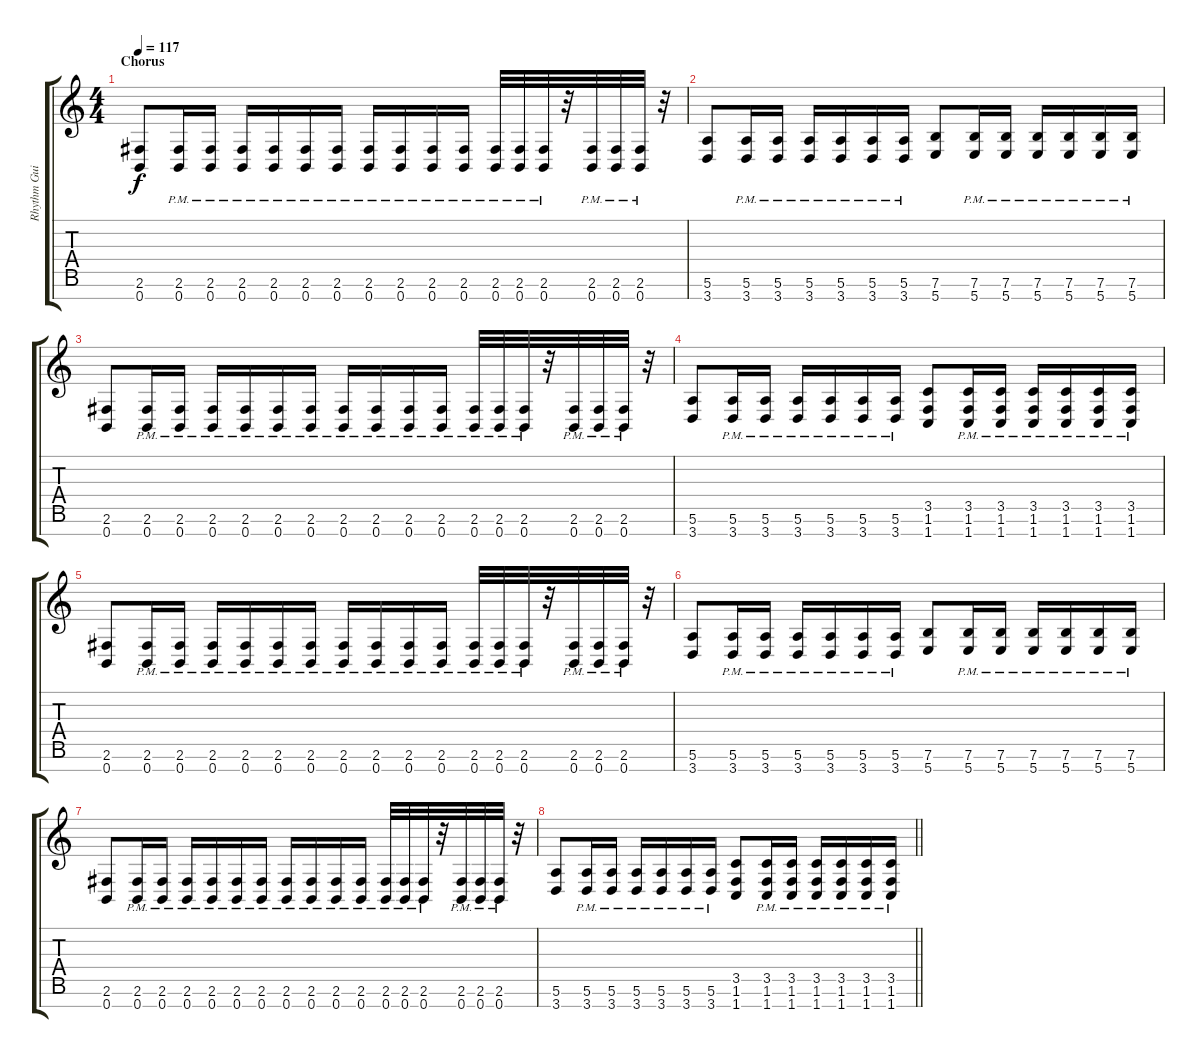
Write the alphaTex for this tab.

\track ("Rhythm Guitar 2" "Rhythm Gui") {instrument overdrivenguitar}
\staff {score tabs}
\tuning (E4 B3 G3 D3 A2 E2 B1) {hide}
\ts (4 4)
\section ("" "Chorus")
\tempo 117
\clef g2
\ks c
(2.6 0.7).8{dy f} (2.6{pm} 0.7{pm}).16 (2.6{pm} 0.7{pm}).16 (2.6{pm} 0.7{pm}).16 (2.6{pm} 0.7{pm}).16 (2.6{pm} 0.7{pm}).16 (2.6{pm} 0.7{pm}).16 (2.6{pm} 0.7{pm}).16 (2.6{pm} 0.7{pm}).16 (2.6{pm} 0.7{pm}).16 (2.6{pm} 0.7{pm}).16 (2.6{pm} 0.7{pm}).32 (2.6{pm} 0.7{pm}).32 (2.6{pm} 0.7{pm}).32 r.32 (2.6{pm} 0.7{pm}).32 (2.6{pm} 0.7{pm}).32 (2.6{pm} 0.7{pm}).32 r.32 |
(5.6 3.7).8 (5.6{pm} 3.7{pm}).16 (5.6{pm} 3.7{pm}).16 (5.6{pm} 3.7{pm}).16 (5.6{pm} 3.7{pm}).16 (5.6{pm} 3.7{pm}).16 (5.6{pm} 3.7{pm}).16 (7.6 5.7).8 (7.6{pm} 5.7{pm}).16 (7.6{pm} 5.7{pm}).16 (7.6{pm} 5.7{pm}).16 (7.6{pm} 5.7{pm}).16 (7.6{pm} 5.7{pm}).16 (7.6{pm} 5.7{pm}).16 |
(2.6 0.7).8 (2.6{pm} 0.7{pm}).16 (2.6{pm} 0.7{pm}).16 (2.6{pm} 0.7{pm}).16 (2.6{pm} 0.7{pm}).16 (2.6{pm} 0.7{pm}).16 (2.6{pm} 0.7{pm}).16 (2.6{pm} 0.7{pm}).16 (2.6{pm} 0.7{pm}).16 (2.6{pm} 0.7{pm}).16 (2.6{pm} 0.7{pm}).16 (2.6{pm} 0.7{pm}).32 (2.6{pm} 0.7{pm}).32 (2.6{pm} 0.7{pm}).32 r.32 (2.6{pm} 0.7{pm}).32 (2.6{pm} 0.7{pm}).32 (2.6{pm} 0.7{pm}).32 r.32 |
(5.6 3.7).8 (5.6{pm} 3.7{pm}).16 (5.6{pm} 3.7{pm}).16 (5.6{pm} 3.7{pm}).16 (5.6{pm} 3.7{pm}).16 (5.6{pm} 3.7{pm}).16 (5.6{pm} 3.7{pm}).16 (3.5 1.6 1.7).8 (3.5{pm} 1.6{pm} 1.7{pm}).16 (3.5{pm} 1.6{pm} 1.7{pm}).16 (3.5{pm} 1.6{pm} 1.7{pm}).16 (3.5{pm} 1.6{pm} 1.7{pm}).16 (3.5{pm} 1.6{pm} 1.7{pm}).16 (3.5{pm} 1.6{pm} 1.7{pm}).16 |
(2.6 0.7).8 (2.6{pm} 0.7{pm}).16 (2.6{pm} 0.7{pm}).16 (2.6{pm} 0.7{pm}).16 (2.6{pm} 0.7{pm}).16 (2.6{pm} 0.7{pm}).16 (2.6{pm} 0.7{pm}).16 (2.6{pm} 0.7{pm}).16 (2.6{pm} 0.7{pm}).16 (2.6{pm} 0.7{pm}).16 (2.6{pm} 0.7{pm}).16 (2.6{pm} 0.7{pm}).32 (2.6{pm} 0.7{pm}).32 (2.6{pm} 0.7{pm}).32 r.32 (2.6{pm} 0.7{pm}).32 (2.6{pm} 0.7{pm}).32 (2.6{pm} 0.7{pm}).32 r.32 |
(5.6 3.7).8 (5.6{pm} 3.7{pm}).16 (5.6{pm} 3.7{pm}).16 (5.6{pm} 3.7{pm}).16 (5.6{pm} 3.7{pm}).16 (5.6{pm} 3.7{pm}).16 (5.6{pm} 3.7{pm}).16 (7.6 5.7).8 (7.6{pm} 5.7{pm}).16 (7.6{pm} 5.7{pm}).16 (7.6{pm} 5.7{pm}).16 (7.6{pm} 5.7{pm}).16 (7.6{pm} 5.7{pm}).16 (7.6{pm} 5.7{pm}).16 |
(2.6 0.7).8 (2.6{pm} 0.7{pm}).16 (2.6{pm} 0.7{pm}).16 (2.6{pm} 0.7{pm}).16 (2.6{pm} 0.7{pm}).16 (2.6{pm} 0.7{pm}).16 (2.6{pm} 0.7{pm}).16 (2.6{pm} 0.7{pm}).16 (2.6{pm} 0.7{pm}).16 (2.6{pm} 0.7{pm}).16 (2.6{pm} 0.7{pm}).16 (2.6{pm} 0.7{pm}).32 (2.6{pm} 0.7{pm}).32 (2.6{pm} 0.7{pm}).32 r.32 (2.6{pm} 0.7{pm}).32 (2.6{pm} 0.7{pm}).32 (2.6{pm} 0.7{pm}).32 r.32 |
\barLineRight lightlight
(5.6 3.7).8 (5.6{pm} 3.7{pm}).16 (5.6{pm} 3.7{pm}).16 (5.6{pm} 3.7{pm}).16 (5.6{pm} 3.7{pm}).16 (5.6{pm} 3.7{pm}).16 (5.6{pm} 3.7{pm}).16 (3.5 1.6 1.7).8 (3.5{pm} 1.6{pm} 1.7{pm}).16 (3.5{pm} 1.6{pm} 1.7{pm}).16 (3.5{pm} 1.6{pm} 1.7{pm}).16 (3.5{pm} 1.6{pm} 1.7{pm}).16 (3.5{pm} 1.6{pm} 1.7{pm}).16 (3.5{pm} 1.6{pm} 1.7{pm}).16
